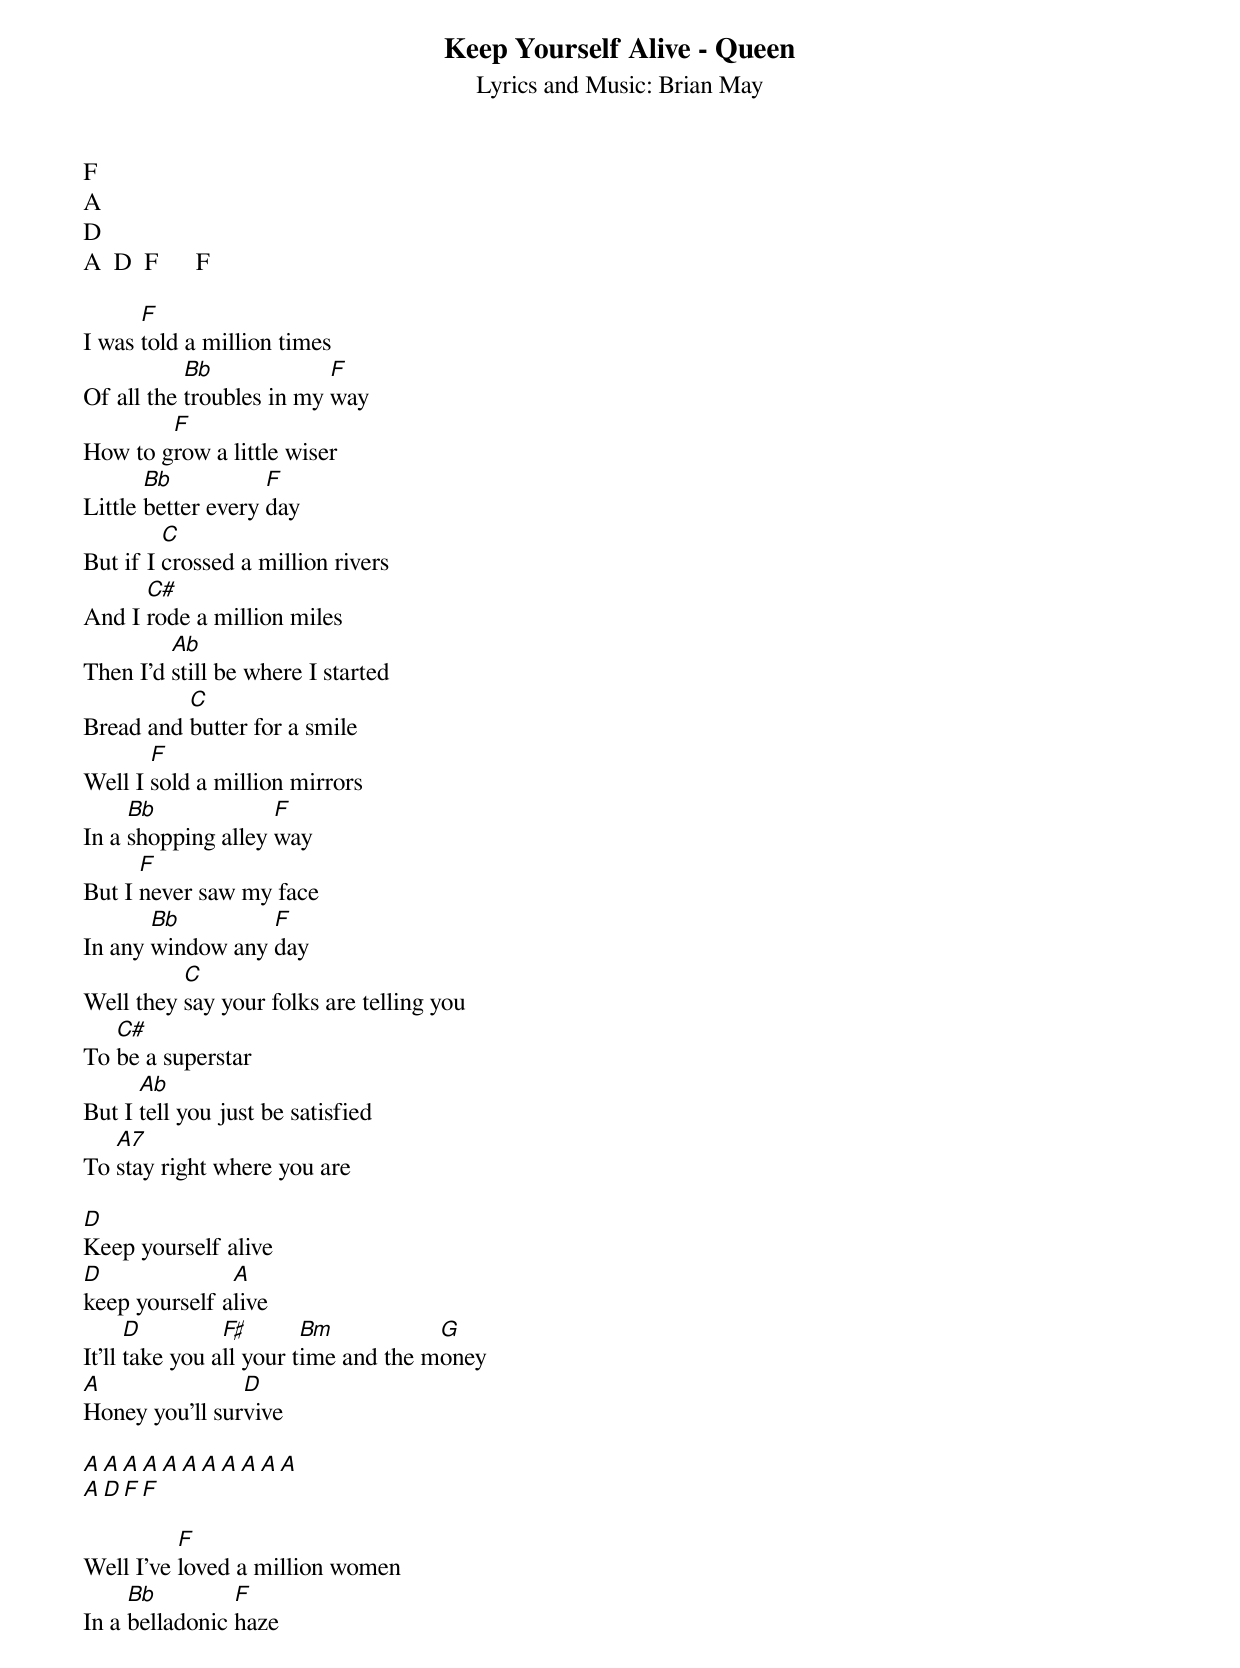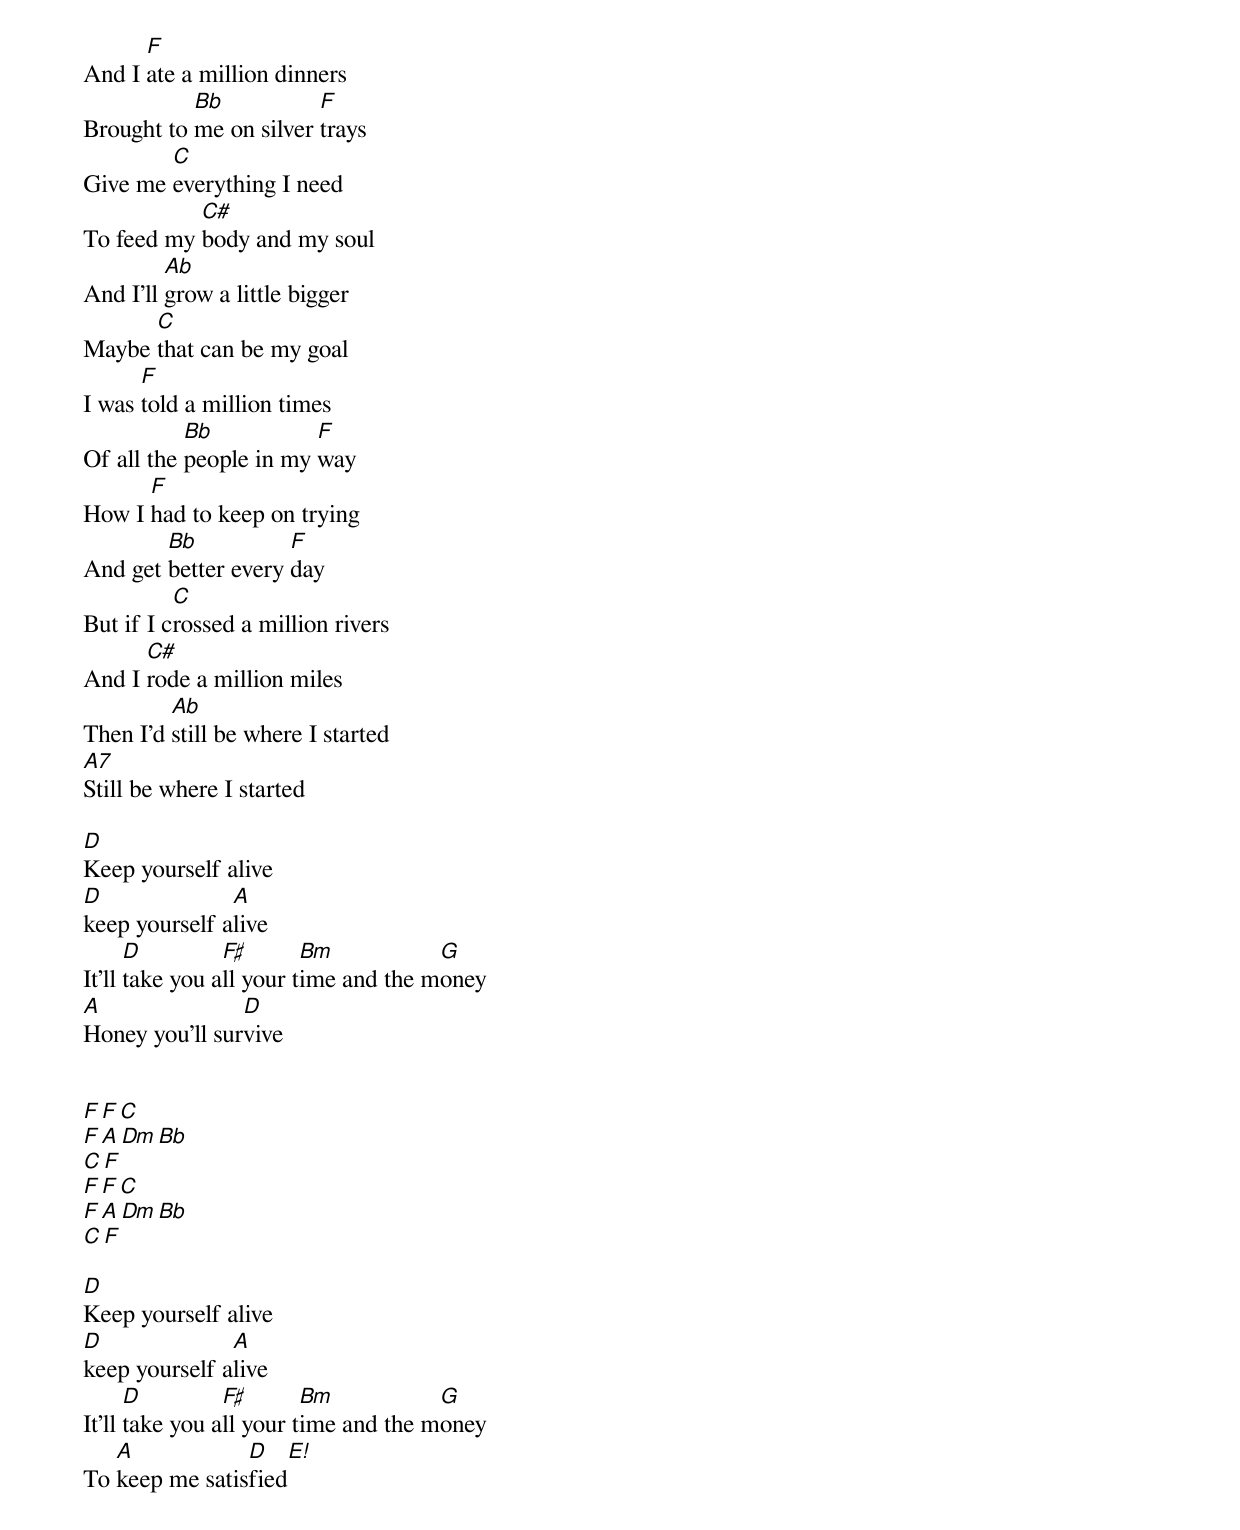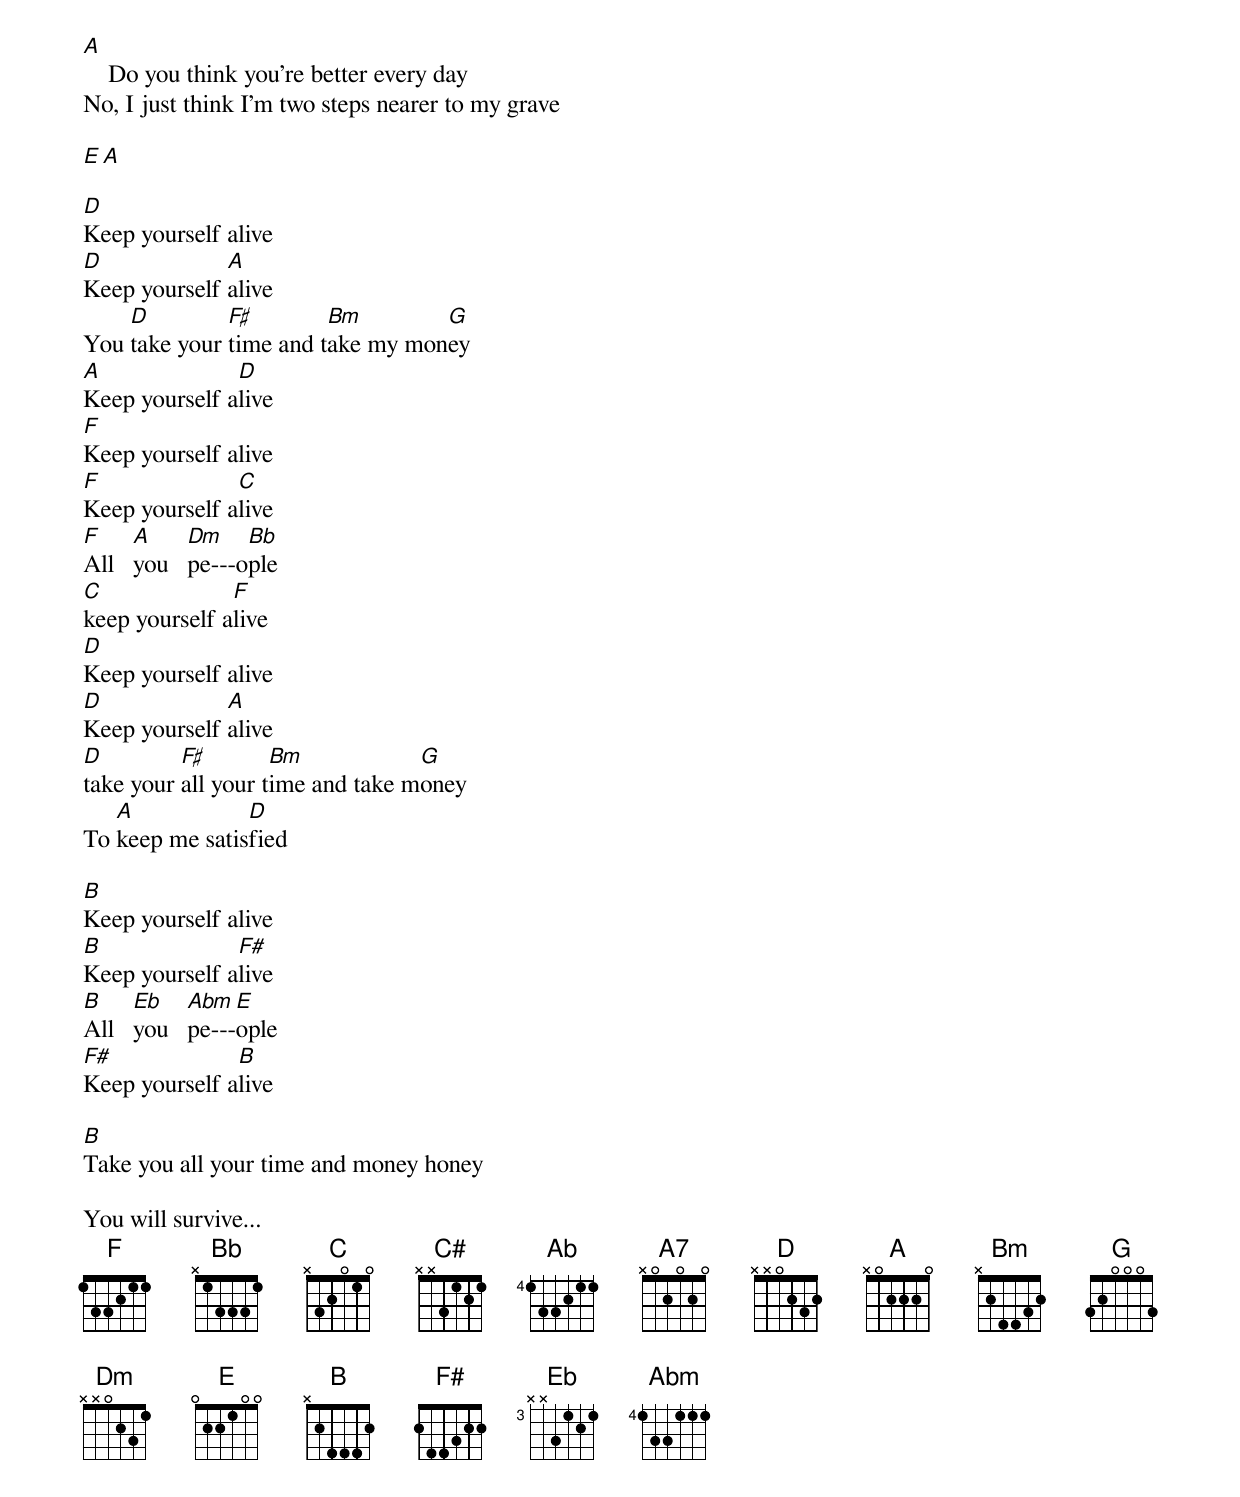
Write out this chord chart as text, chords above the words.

Keep Yourself Alive - Queen
Lyrics and Music: Brian May

F
A
D
A  D  F      F

      F
I was told a million times
           Bb             F
Of all the troubles in my way
        F
How to grow a little wiser
       Bb           F
Little better every day
         C
But if I crossed a million rivers
      C#
And I rode a million miles
         Ab
Then I'd still be where I started
          C
Bread and butter for a smile
       F
Well I sold a million mirrors
     Bb             F
In a shopping alley way
      F
But I never saw my face
       Bb         F
In any window any day
          C
Well they say your folks are telling you
   C#
To be a superstar
      Ab
But I tell you just be satisfied
   A7
To stay right where you are

D
Keep yourself alive
D              A
keep yourself alive
      D         F♯‎      Bm           G
It'll take you all your time and the money
A               D
Honey you'll survive

A   A   A   A   A   A   A   A   A   A   A
A   D   F   F

          F
Well I've loved a million women
     Bb         F
In a belladonic haze
      F
And I ate a million dinners
           Bb           F
Brought to me on silver trays
        C
Give me everything I need
           C#
To feed my body and my soul
         Ab
And I'll grow a little bigger
      C
Maybe that can be my goal
      F
I was told a million times
           Bb           F
Of all the people in my way
      F
How I had to keep on trying
        Bb           F
And get better every day
          C
But if I crossed a million rivers
      C#
And I rode a million miles
         Ab
Then I'd still be where I started
A7
Still be where I started

D
Keep yourself alive
D              A
keep yourself alive
      D         F♯‎      Bm           G
It'll take you all your time and the money
A               D
Honey you'll survive

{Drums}

{Guitar solo}
F      F   C
F  A  Dm  Bb
C    F
F      F   C
F  A  Dm  Bb
C    F

D
Keep yourself alive
D              A
keep yourself alive
      D         F♯‎      Bm           G
It'll take you all your time and the money
   A            D     E!
To keep me satisfied

A
    Do you think you're better every day
No, I just think I'm two steps nearer to my grave

E       A

D
Keep yourself alive
D             A
Keep yourself alive
    D         F♯‎       Bm        G
You take your time and take my money
A              D
Keep yourself alive
F
Keep yourself alive
F              C
Keep yourself alive
F     A     Dm    Bb
All   you   pe---ople
C              F
keep yourself alive
D
Keep yourself alive
D             A
Keep yourself alive
D         F♯‎       Bm            G
take your all your time and take money
   A            D
To keep me satisfied

B
Keep yourself alive
B              F#
Keep yourself alive
B     Eb    Abm  E
All   you   pe---ople
F#             B
Keep yourself alive

B
Take you all your time and money honey

You will survive...
